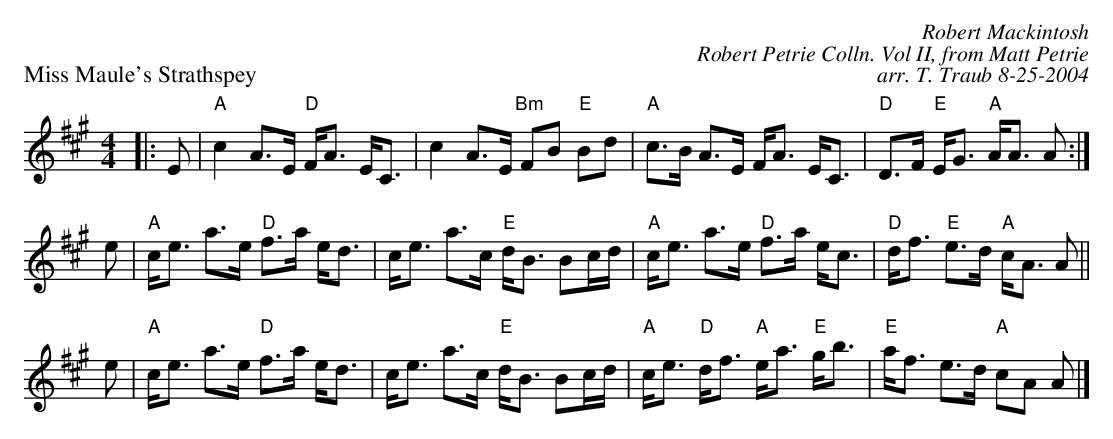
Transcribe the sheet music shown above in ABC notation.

X:1
P: Miss Maule's Strathspey
C: Robert Mackintosh
C: Robert Petrie Colln. Vol II, from Matt Petrie
C: arr. T. Traub 8-25-2004
M: 4/4
L: 1/8
K: A
|: E |\
"A"c2 A>E "D"F<A E<C |    c2     A>E "Bm"FB "E"Bd |\
"A"c>B A>E   F<A E<C | "D"D>F "E"E<G "A"A<A    A :|
e |\
"A"c<e a>e "D"f>a e<d |    c<e    a>c "E"d<B Bc/d/ |\
"A"c<e a>e "D"f>a e<c | "D"d<f "E"e>d "A"c<A A ||
e |\
"A"c<e    a>e "D"f>a    e<d |    c<e a>c "E"d<B Bc/d/ |\
"A"c<e "D"d<f "A"e<a "E"g<b | "E"a<f e>d "A"cA  A |]
